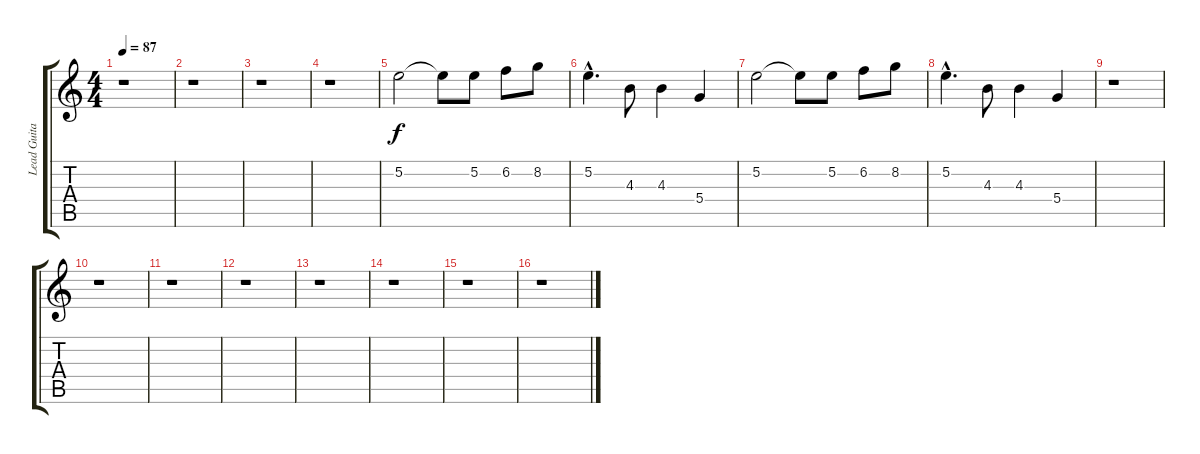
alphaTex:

\track ("Lead Guitar 2" "Lead Guita") {instrument electricguitarjazz}
\staff {score tabs}
\tuning (E4 B3 G3 D3 A2 E2) {hide}
\ts (4 4)
\tempo 87
\clef g2
\ks c
r.1{dy f instrument electricguitarjazz} |
r.1 |
r.1 |
r.1 |
5.2.2 5.2{t}.8 5.2.8 6.2.8 8.2.8 |
5.2{hac}.4{d} 4.3.8 4.3.4 5.4.4 |
5.2.2 5.2{t}.8 5.2.8 6.2.8 8.2.8 |
5.2{hac}.4{d} 4.3.8 4.3.4 5.4.4 |
r.1 |
r.1 |
r.1 |
r.1 |
r.1 |
r.1 |
r.1 |
r.1
